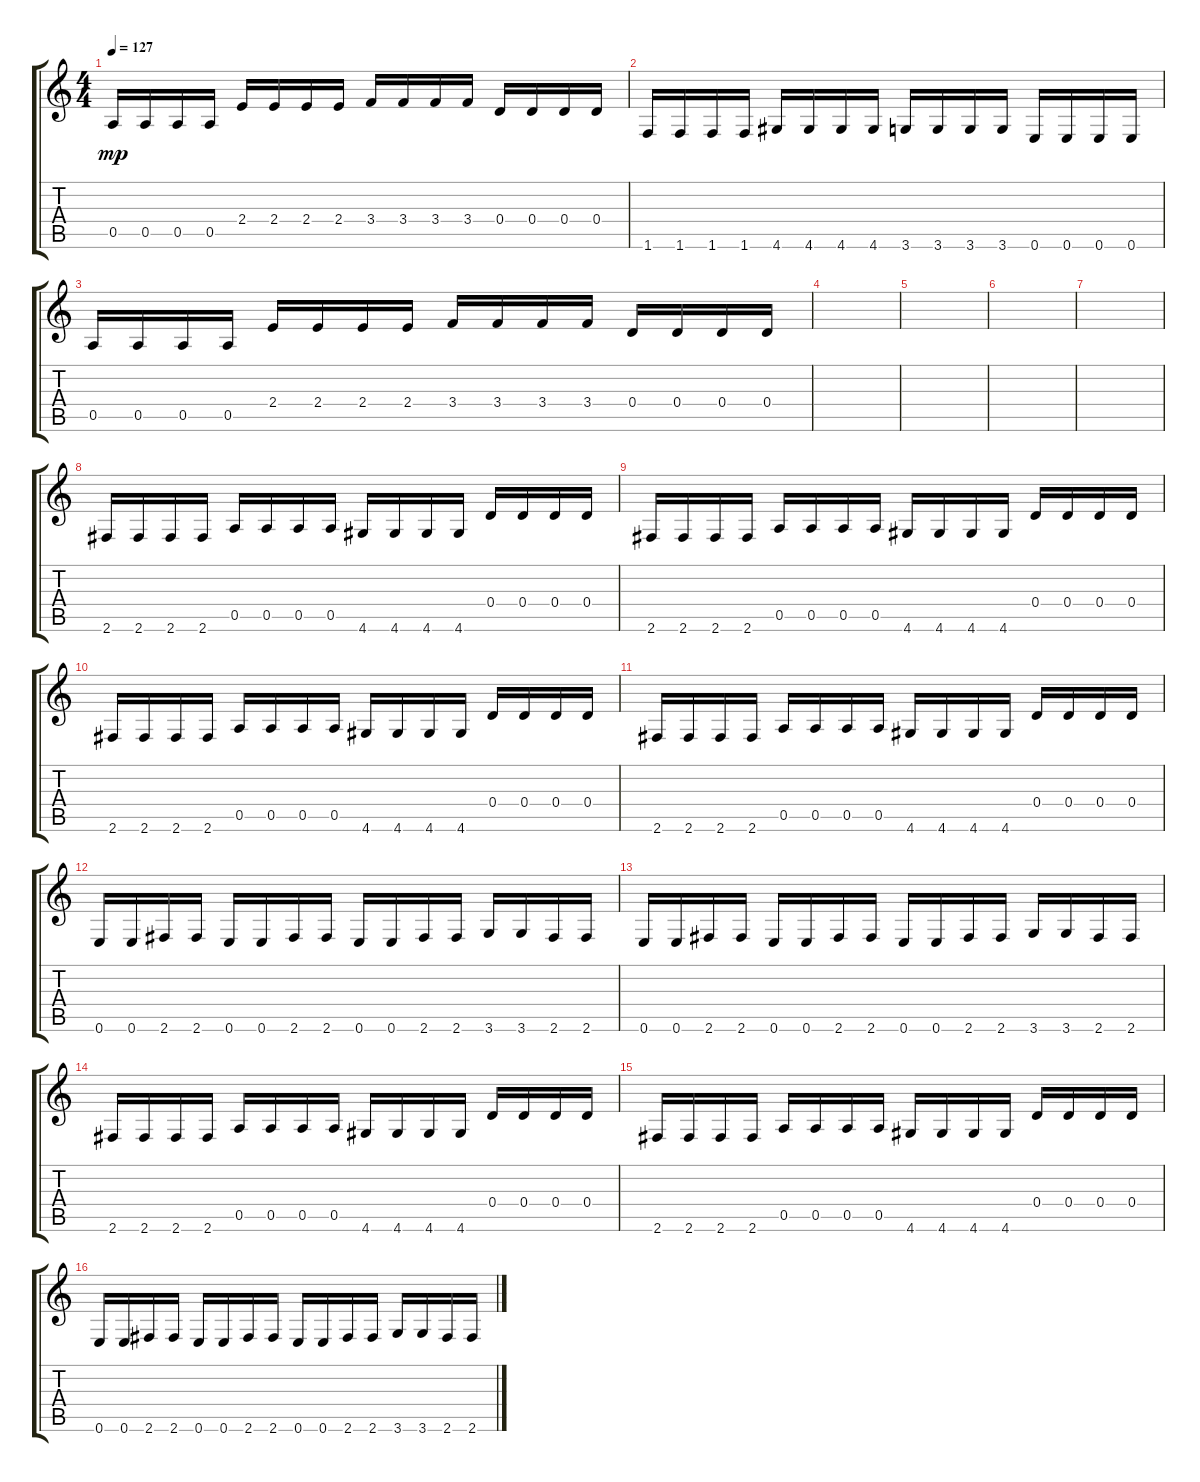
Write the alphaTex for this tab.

\track "" {instrument distortionguitar}
\staff {score tabs}
\tuning (E4 B3 G3 D3 A2 E2) {hide}
\ts (4 4)
\tempo 127
\clef g2
\ks c
0.5.16{dy mp} 0.5.16 0.5.16 0.5.16 2.4.16 2.4.16 2.4.16 2.4.16 3.4.16 3.4.16 3.4.16 3.4.16 0.4.16 0.4.16 0.4.16 0.4.16 |
1.6.16 1.6.16 1.6.16 1.6.16 4.6.16 4.6.16 4.6.16 4.6.16 3.6.16 3.6.16 3.6.16 3.6.16 0.6.16 0.6.16 0.6.16 0.6.16 |
0.5.16 0.5.16 0.5.16 0.5.16 2.4.16 2.4.16 2.4.16 2.4.16 3.4.16 3.4.16 3.4.16 3.4.16 0.4.16 0.4.16 0.4.16 0.4.16 |
|
|
|
|
2.6.16 2.6.16 2.6.16 2.6.16 0.5.16 0.5.16 0.5.16 0.5.16 4.6.16 4.6.16 4.6.16 4.6.16 0.4.16 0.4.16 0.4.16 0.4.16 |
2.6.16 2.6.16 2.6.16 2.6.16 0.5.16 0.5.16 0.5.16 0.5.16 4.6.16 4.6.16 4.6.16 4.6.16 0.4.16 0.4.16 0.4.16 0.4.16 |
2.6.16 2.6.16 2.6.16 2.6.16 0.5.16 0.5.16 0.5.16 0.5.16 4.6.16 4.6.16 4.6.16 4.6.16 0.4.16 0.4.16 0.4.16 0.4.16 |
2.6.16 2.6.16 2.6.16 2.6.16 0.5.16 0.5.16 0.5.16 0.5.16 4.6.16 4.6.16 4.6.16 4.6.16 0.4.16 0.4.16 0.4.16 0.4.16 |
0.6.16 0.6.16 2.6.16 2.6.16 0.6.16 0.6.16 2.6.16 2.6.16 0.6.16 0.6.16 2.6.16 2.6.16 3.6.16 3.6.16 2.6.16 2.6.16 |
0.6.16 0.6.16 2.6.16 2.6.16 0.6.16 0.6.16 2.6.16 2.6.16 0.6.16 0.6.16 2.6.16 2.6.16 3.6.16 3.6.16 2.6.16 2.6.16 |
2.6.16 2.6.16 2.6.16 2.6.16 0.5.16 0.5.16 0.5.16 0.5.16 4.6.16 4.6.16 4.6.16 4.6.16 0.4.16 0.4.16 0.4.16 0.4.16 |
2.6.16 2.6.16 2.6.16 2.6.16 0.5.16 0.5.16 0.5.16 0.5.16 4.6.16 4.6.16 4.6.16 4.6.16 0.4.16 0.4.16 0.4.16 0.4.16 |
0.6.16 0.6.16 2.6.16 2.6.16 0.6.16 0.6.16 2.6.16 2.6.16 0.6.16 0.6.16 2.6.16 2.6.16 3.6.16 3.6.16 2.6.16 2.6.16
